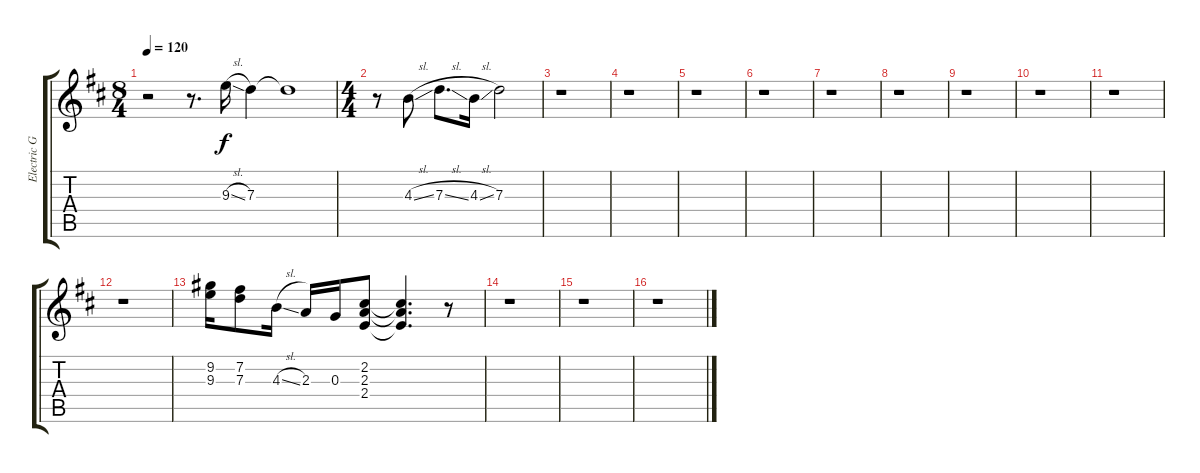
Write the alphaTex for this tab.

\track ("Electric Guitar 3" "Electric G") {instrument overdrivenguitar}
\staff {score tabs}
\tuning (E4 B3 G3 D3 A2 E2) {hide}
\ts (8 4)
\tempo 120
\clef g2
\ks d
r.2{dy f} r.8{d} 9.3{sl}.16 7.3.4 7.3{t}.1 |
\ts (4 4)
r.8 4.3{sl}.8 7.3{sl}.8{d} 4.3{sl}.16 7.3.2 |
r.1 |
r.1 |
r.1 |
r.1 |
r.1 |
r.1 |
r.1 |
r.1 |
r.1 |
r.1 |
(9.2 9.3).16 (7.2 7.3).8 4.3{sl}.16 2.3.16 0.3.16 (2.2 2.3 2.4).8 (2.2{t} 2.3{t} 2.4{t}).4{d} r.8 |
r.1 |
r.1 |
r.1
